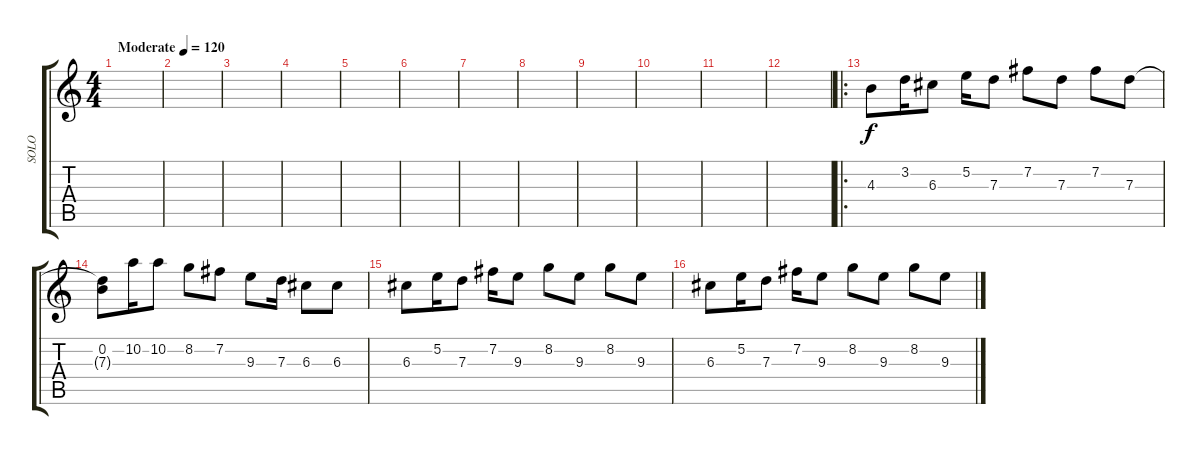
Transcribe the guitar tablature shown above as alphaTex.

\track ("SOLO" "SOLO") {instrument acousticguitarsteel}
\staff {score tabs}
\tuning (E4 B3 G3 D3 A2 E2) {hide}
\ts (4 4)
\tempo (120 "Moderate")
\clef g2
\ks c
|
|
|
|
|
|
|
|
|
|
|
|
\ro
4.3.8 3.2.16 6.3.8 5.2.16 7.3.8 7.2.8 7.3.8 7.2.8 7.3.8 |
(0.2 7.3{t}).8 10.2.16 10.2.8 8.2.8 7.2.8 9.3.8 7.3.16 6.3.8 6.3.8 |
6.3.8 5.2.16 7.3.8 7.2.16 9.3.8 8.2.8 9.3.8 8.2.8 9.3.8 |
6.3.8 5.2.16 7.3.8 7.2.16 9.3.8 8.2.8 9.3.8 8.2.8 9.3.8
